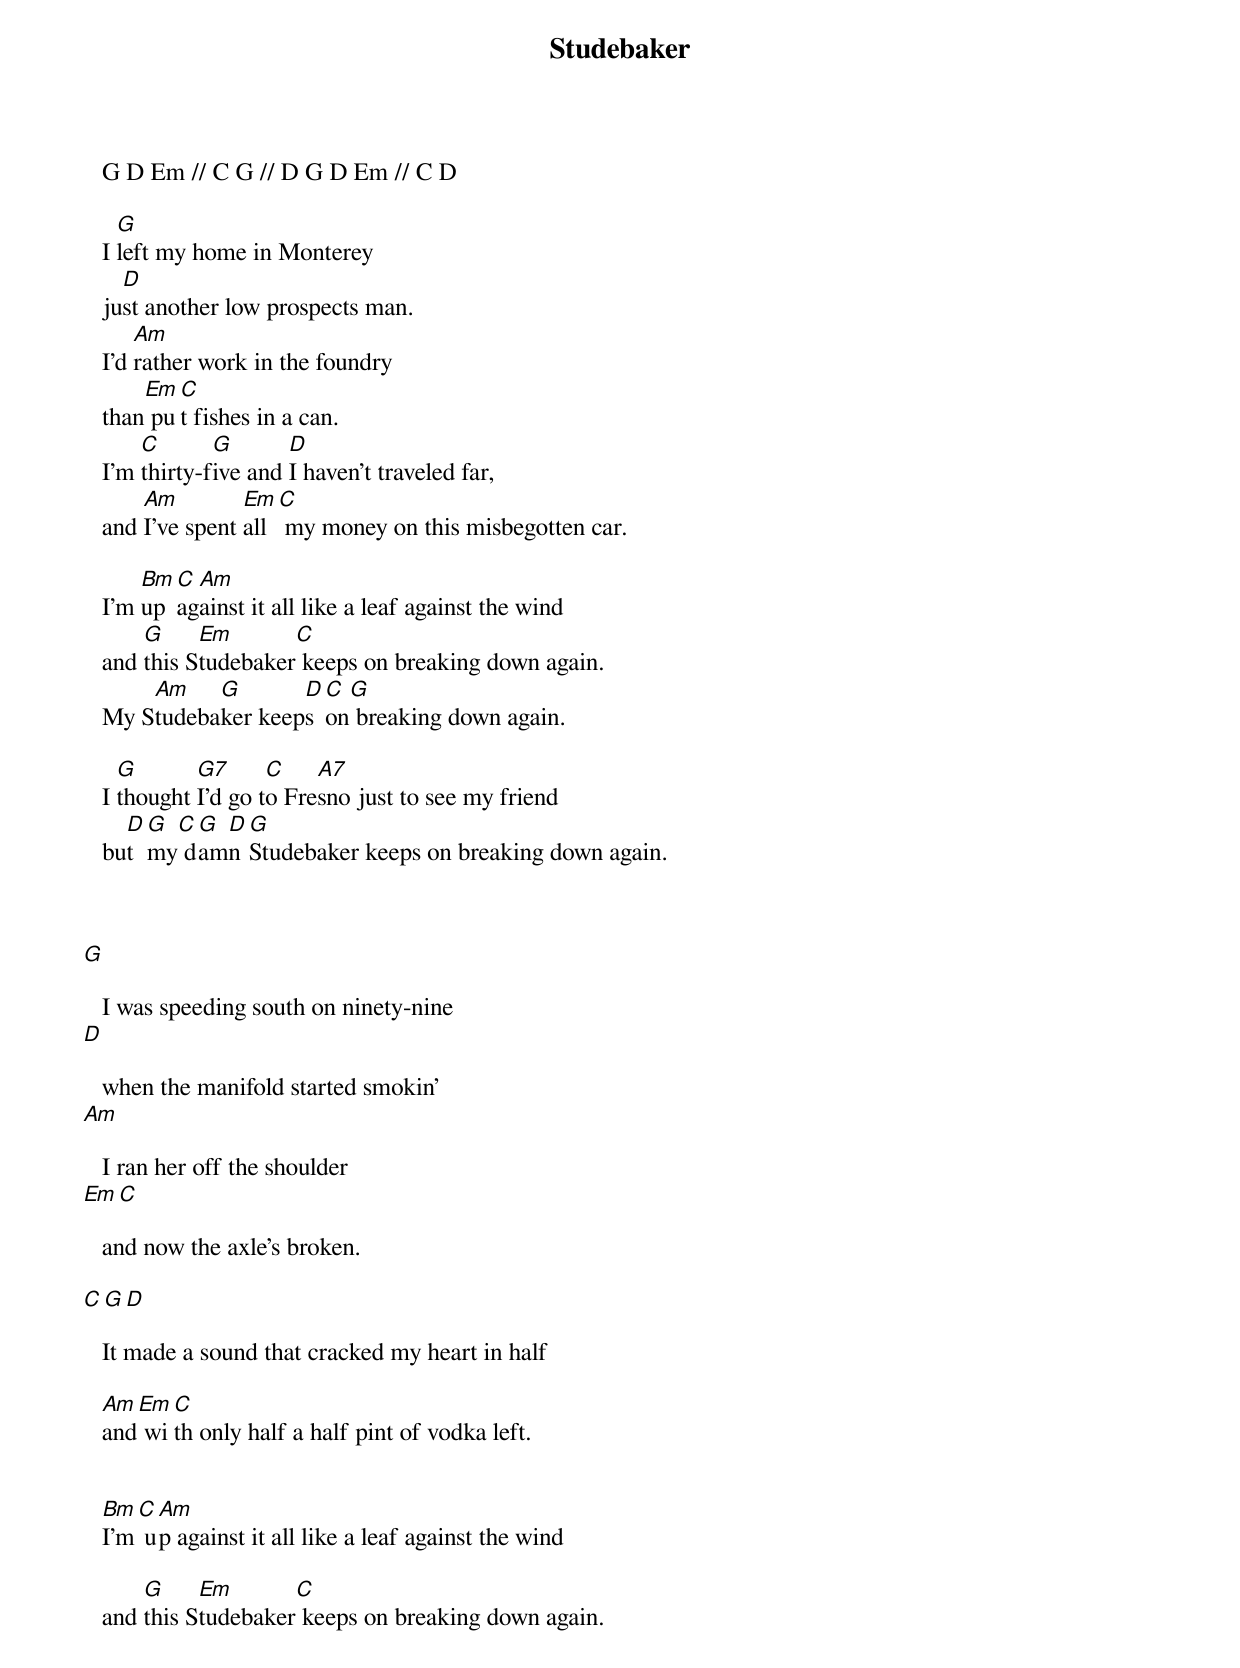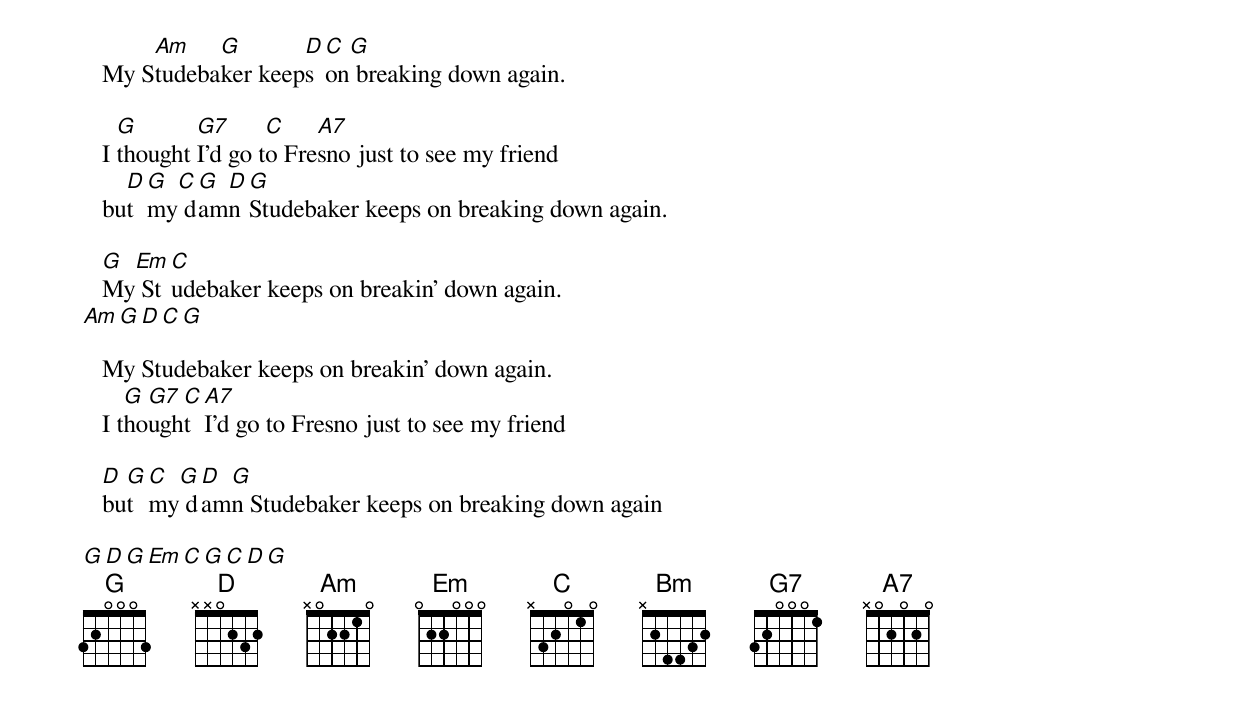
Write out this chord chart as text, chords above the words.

   Studebaker

   G D Em // C G // D G D Em // C D

     G
   I left my home in Monterey
     D
   just another low prospects man.
       Am
   I'd rather work in the foundry
       Em C
   than put fishes in a can.
       C       G       D
   I'm thirty-five and I haven't traveled far,
       Am         Em C
   and I've spent all my money on this misbegotten car.

       Bm C Am
   I'm up against it all like a leaf against the wind
       G     Em       C
   and this Studebaker keeps on breaking down again.
       Am    G       D C G
   My Studebaker keeps on breaking down again.

     G       G7      C    A7
   I thought I'd go to Fresno just to see my friend
     D G C G D G
   but my damn Studebaker keeps on breaking down again.



   G

   I was speeding south on ninety-nine
   D

   when the manifold started smokin'
   Am

   I ran her off the shoulder
   Em C

   and now the axle's broken.

   C G D

   It made a sound that cracked my heart in half

   Am Em C
   and with only half a half pint of vodka left.


   Bm C Am
   I'm up against it all like a leaf against the wind

       G     Em       C
   and this Studebaker keeps on breaking down again.
       Am    G       D C G
   My Studebaker keeps on breaking down again.

     G       G7      C    A7
   I thought I'd go to Fresno just to see my friend
     D G C G D G
   but my damn Studebaker keeps on breaking down again.

   G Em C
   My Studebaker keeps on breakin' down again.
   Am G D C G

   My Studebaker keeps on breakin' down again.
      G G7 C A7
   I thought I'd go to Fresno just to see my friend

   D G C G D G
   but my damn Studebaker keeps on breaking down again

   G D G Em C G C D G
